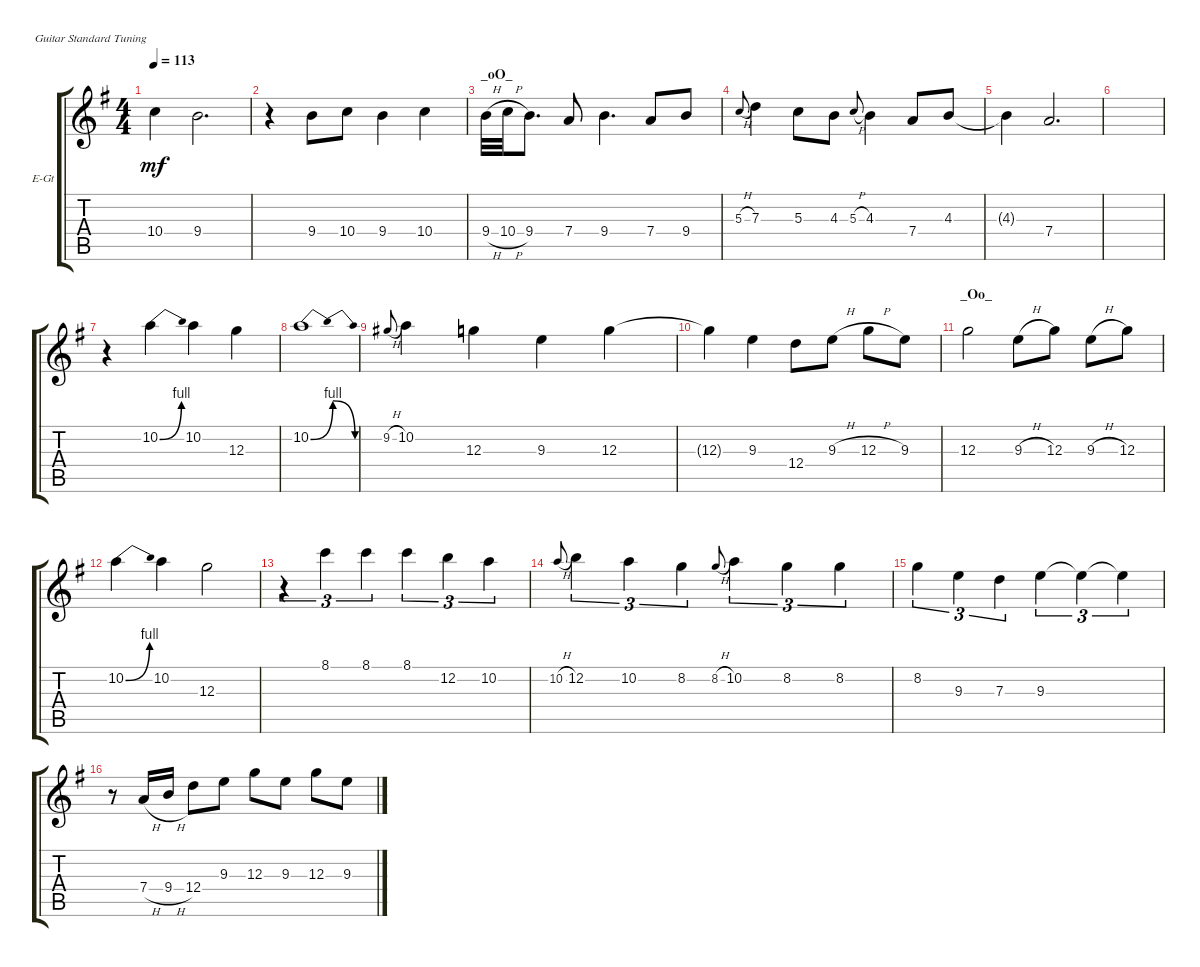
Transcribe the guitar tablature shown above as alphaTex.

\defaultSystemsLayout 4
\bracketExtendMode groupsimilarinstruments
\firstSystemTrackNameOrientation horizontal
\otherSystemsTrackNameOrientation horizontal
\track ("Electric Guitar" "E-Gt") {instrument electricguitarclean}
\staff {score tabs}
\tuning (E4 B3 G3 D3 A2 E2)
\ts (4 4)
\tempo 113
\clef g2
\scale
0.333333
\ks g
10.4{t}.4{dy mf} 9.4.2{d} |
\scale
0.333333 r.4 9.4.8 10.4.8 9.4.4 10.4.4 |
\section ("" "_oO_")
\scale
0.333333 9.4{h}.32 10.4{h}.32 9.4.8{d} 7.4.8 9.4.4{d} 7.4.8 9.4.8 |
\scale
0.333333 5.3{h}.8{gr onbeat} 7.3.4 5.3.8 4.3.8 5.3{h}.8{gr onbeat} 4.3.4 7.4.8 4.3.8 |
\scale
0.333333 4.3{t}.4 7.4.2{d} |
\scale
0.333333 |
\scale
0.333333 r.4 10.2{be (bend 0 0 15 4)}.4 10.2.4 12.3.4 |
\scale
0.333333 10.2{be (bendrelease 0 0 21.599999999999998 4 36 4 47.4 0)}.1 |
\scale
0.333333 9.2{h}.8{gr onbeat} 10.2.4 12.3.4 9.3.4 12.3.4 |
\scale
0.333333 12.3{t}.4 9.3.4 12.4.8 9.3{h}.8 12.3{h}.8 9.3.8 |
\section ("" "_Oo_")
\scale
0.333333 12.3.2 9.3{h}.8 12.3.8 9.3{h}.8 12.3.8 |
\scale
0.333333 10.2{be (bend 0 0 30.599999999999998 4)}.4 10.2.4 12.3.2 |
\scale
0.333333 r.4{tu (3 2)} 8.1.4{tu (3 2)} 8.1.4{tu (3 2)} 8.1.4{tu (3 2)} 12.2.4{tu (3 2)} 10.2.4{tu (3 2)} |
\scale
0.333333 10.2{h}.8{tu (3 2) gr onbeat} 12.2.4{tu (3 2)} 10.2.4{tu (3 2)} 8.2.4{tu (3 2)} 8.2{h}.8{tu (3 2) gr onbeat} 10.2.4{tu (3 2)} 8.2.4{tu (3 2)} 8.2.4{tu (3 2)} |
\scale
0.333333 8.2.4{tu (3 2)} 9.3.4{tu (3 2)} 7.3.4{tu (3 2)} 9.3.4{tu (3 2)} 9.3{t}.4{tu (3 2)} 9.3{t}.4{tu (3 2)} |
\scale
0.333333 r.8 7.4{h}.16 9.4{h}.16 12.4.8 9.3.8 12.3.8 9.3.8 12.3.8 9.3.8
